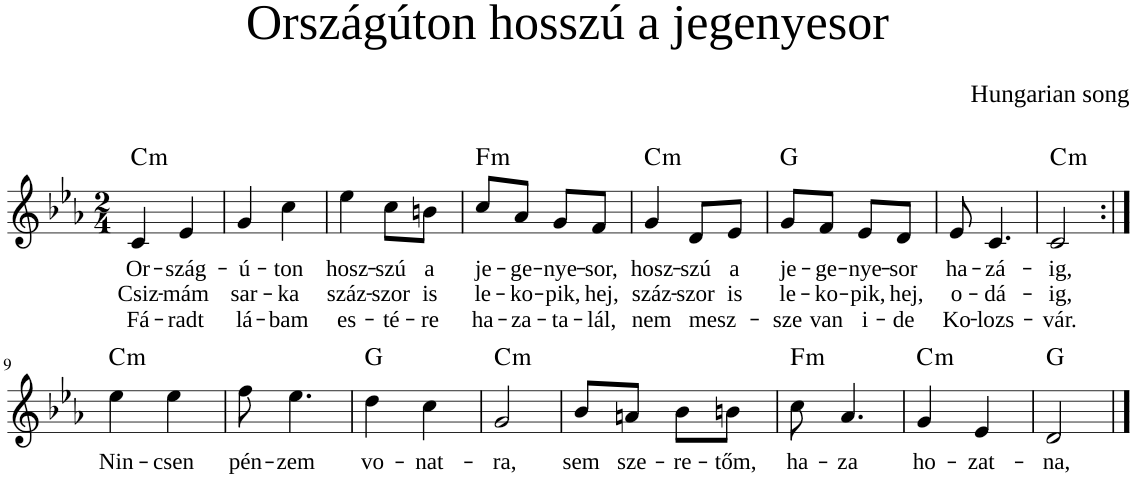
**kern	**text	**text	**text	**harte
*part1	*part1	*part1	*part1	*part1
*staff1	*staff1	*staff1	*staff1	*
*I"Choir	*	*	*	*
*I'Ch	*	*	*	*
*clefG2	*	*	*	*
*k[b-e-a-]	*	*	*	*
*M2/4	*	*	*	*
=1	=1	=1	=1	=1
!	!LO:LY:b	!LO:LY:b	!LO:LY:b	!LO:H:kt=m
4c/	Or-	Csiz-	Fá-	C:min
!	!LO:LY:b	!LO:LY:b	!LO:LY:b	!
4e-/	-szág-	-mám	-radt	.
=2	=2	=2	=2	=2
!	!LO:LY:b	!LO:LY:b	!LO:LY:b	!
4g/	-ú-	sar-	lá-	.
!	!LO:LY:b	!LO:LY:b	!LO:LY:b	!
4cc\	-ton	-ka	-bam	.
=3	=3	=3	=3	=3
!	!LO:LY:b	!LO:LY:b	!LO:LY:b	!
4ee-\	hosz-	száz-	es-	.
!	!LO:LY:b	!LO:LY:b	!LO:LY:b	!
8cc\L	-szú	-szor	-té-	.
!	!LO:LY:b	!LO:LY:b	!LO:LY:b	!
8bn\J	a	is	-re	.
=4	=4	=4	=4	=4
!	!LO:LY:b	!LO:LY:b	!LO:LY:b	!LO:H:kt=m
8cc/L	je-	le-	ha-	F:min
!	!LO:LY:b	!LO:LY:b	!LO:LY:b	!
8a-/J	-ge-	-ko-	-za-	.
!	!LO:LY:b	!LO:LY:b	!LO:LY:b	!
8g/L	-nye-	-pik,	-ta-	.
!	!LO:LY:b	!LO:LY:b	!LO:LY:b	!
8f/J	-sor,	hej,	-lál,	.
=5	=5	=5	=5	=5
!	!LO:LY:b	!LO:LY:b	!LO:LY:b	!LO:H:kt=m
4g/	hosz-	száz-	nem	C:min
!	!LO:LY:b	!LO:LY:b	!LO:LY:b	!
8d/L	-szú	-szor	mesz-	.
!	!LO:LY:b	!LO:LY:b	!	!
8e-/J	a	is	.	.
=6	=6	=6	=6	=6
!	!LO:LY:b	!LO:LY:b	!LO:LY:b	!
8g/L	je-	le-	-sze	G:maj
!	!LO:LY:b	!LO:LY:b	!LO:LY:b	!
8f/J	-ge-	-ko-	van	.
!	!LO:LY:b	!LO:LY:b	!LO:LY:b	!
8e-/L	-nye-	-pik,	i-	.
!	!LO:LY:b	!LO:LY:b	!LO:LY:b	!
8d/J	-sor	hej,	-de	.
=7	=7	=7	=7	=7
!	!LO:LY:b	!LO:LY:b	!LO:LY:b	!
8e-/	ha-	o-	Ko-	.
!	!LO:LY:b	!LO:LY:b	!LO:LY:b	!
4.c/	-zá-	-dá-	-lozs-	.
=8	=8	=8	=8	=8
!	!LO:LY:b	!LO:LY:b	!LO:LY:b	!LO:H:kt=m
2c/	-ig,	-ig,	-vár.	C:min
!!LO:LB:g=z
=9:|!	=9:|!	=9:|!	=9:|!	=9:|!
!	!LO:LY:b	!	!	!LO:H:kt=m
4ee-\	Nin-	.	.	C:min
!	!LO:LY:b	!	!	!
4ee-\	-csen	.	.	.
=10	=10	=10	=10	=10
!	!LO:LY:b	!	!	!
8ff\	pén-	.	.	.
!	!LO:LY:b	!	!	!
4.ee-\	-zem	.	.	.
=11	=11	=11	=11	=11
!	!LO:LY:b	!	!	!
4dd\	vo-	.	.	G:maj
!	!LO:LY:b	!	!	!
4cc\	-nat-	.	.	.
=12	=12	=12	=12	=12
!	!LO:LY:b	!	!	!LO:H:kt=m
2g/	-ra,	.	.	C:min
=13	=13	=13	=13	=13
!	!LO:LY:b	!	!	!
8b-/L	sem	.	.	.
!	!LO:LY:b	!	!	!
8an/J	sze-	.	.	.
!	!LO:LY:b	!	!	!
8b-\L	-re-	.	.	.
!	!LO:LY:b	!	!	!
8bn\J	-tőm,	.	.	.
=14	=14	=14	=14	=14
!	!LO:LY:b	!	!	!LO:H:kt=m
8cc\	ha-	.	.	F:min
!	!LO:LY:b	!	!	!
4.a-/	-za	.	.	.
=15	=15	=15	=15	=15
!	!LO:LY:b	!	!	!LO:H:kt=m
4g/	ho-	.	.	C:min
!	!LO:LY:b	!	!	!
4e-/	-zat-	.	.	.
=16	=16	=16	=16	=16
!	!LO:LY:b	!	!	!
2d/	-na,	.	.	G:maj
==	==	==	==	==
*-	*-	*-	*-	*-
